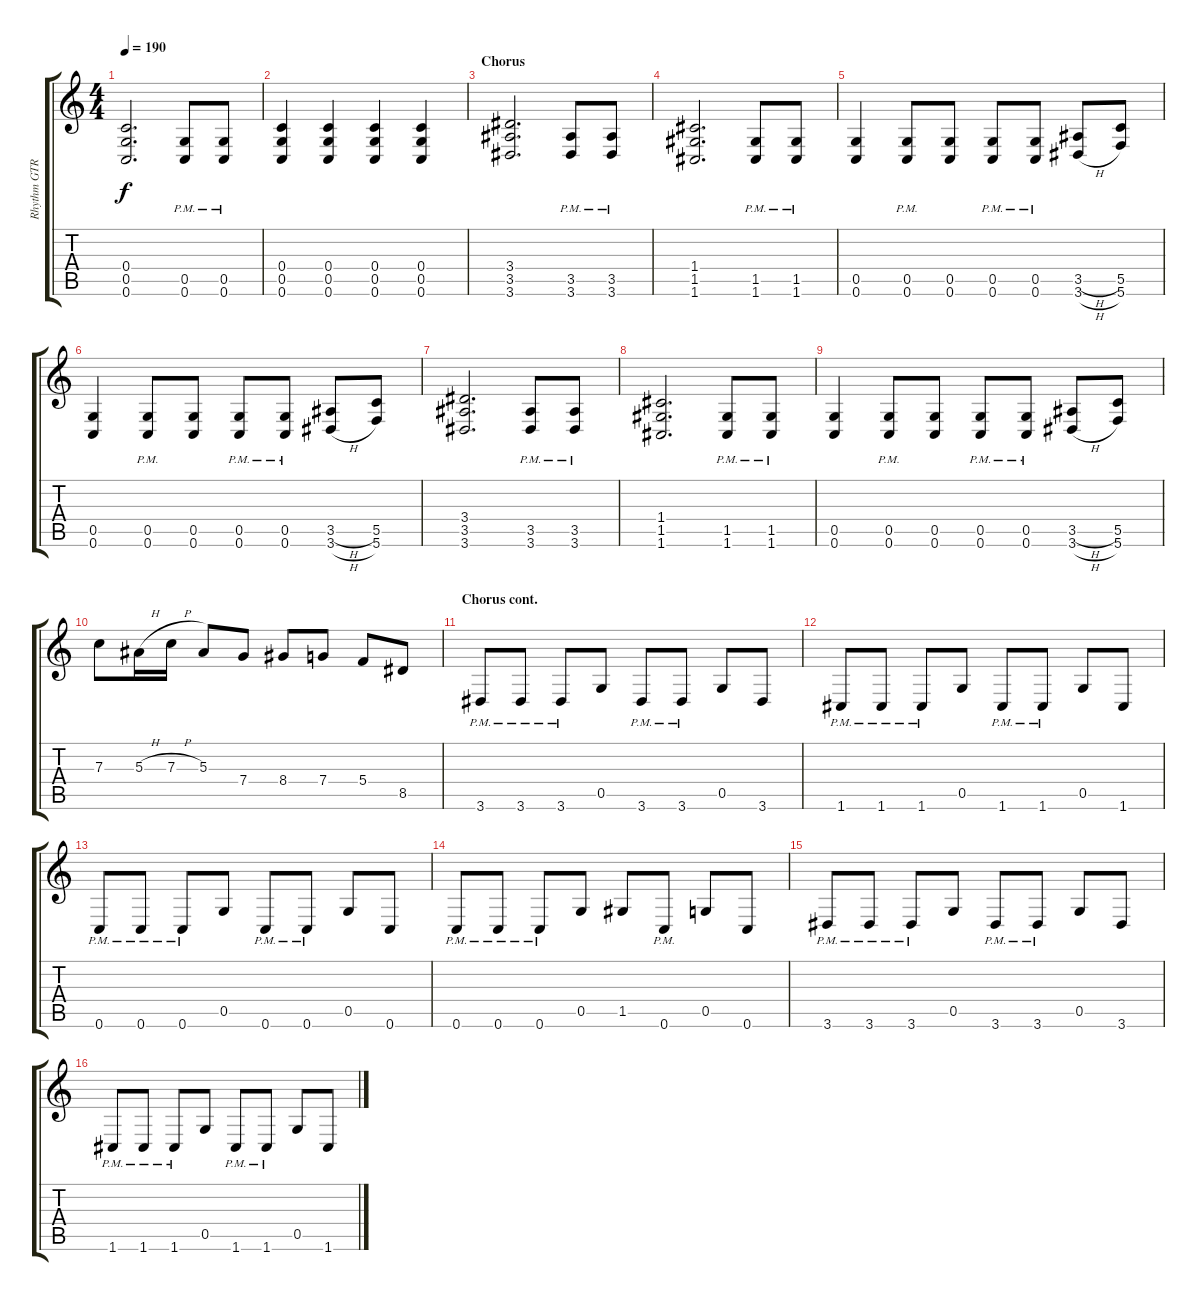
\track ("Rhythm GTR 1" "Rhythm GTR") {instrument overdrivenguitar}
\staff {score tabs}
\tuning (D4 A3 F3 C3 G2 C2) {hide}
\ts (4 4)
\tempo 190
\clef g2
\ks aminor
(0.4 0.5 0.6).2{d dy f} (0.5{pm} 0.6{pm}).8 (0.5{pm} 0.6{pm}).8 |
(0.4 0.5 0.6).4 (0.4 0.5 0.6).4 (0.4 0.5 0.6).4 (0.4 0.5 0.6).4 |
\section ("" "Chorus")
(3.4 3.5 3.6).2{d} (3.5{pm} 3.6{pm}).8 (3.5{pm} 3.6{pm}).8 |
(1.4 1.5 1.6).2{d} (1.5{pm} 1.6{pm}).8 (1.5{pm} 1.6{pm}).8 |
(0.5 0.6).4 (0.5{pm} 0.6{pm}).8 (0.5 0.6).8 (0.5{pm} 0.6{pm}).8 (0.5{pm} 0.6{pm}).8 (3.5{h} 3.6{h}).8 (5.5 5.6).8 |
(0.5 0.6).4 (0.5{pm} 0.6{pm}).8 (0.5 0.6).8 (0.5{pm} 0.6{pm}).8 (0.5{pm} 0.6{pm}).8 (3.5{h} 3.6{h}).8 (5.5 5.6).8 |
(3.4 3.5 3.6).2{d} (3.5{pm} 3.6{pm}).8 (3.5{pm} 3.6{pm}).8 |
(1.4 1.5 1.6).2{d} (1.5{pm} 1.6{pm}).8 (1.5{pm} 1.6{pm}).8 |
(0.5 0.6).4 (0.5{pm} 0.6{pm}).8 (0.5 0.6).8 (0.5{pm} 0.6{pm}).8 (0.5{pm} 0.6{pm}).8 (3.5{h} 3.6{h}).8 (5.5 5.6).8 |
7.3.8 5.3{h}.16 7.3{h}.16 5.3.8 7.4.8 8.4.8 7.4.8 5.4.8 8.5.8 |
\section ("" "Chorus cont.")
3.6{pm}.8 3.6{pm}.8 3.6{pm}.8 0.5.8 3.6{pm}.8 3.6{pm}.8 0.5.8 3.6.8 |
1.6{pm}.8 1.6{pm}.8 1.6{pm}.8 0.5.8 1.6{pm}.8 1.6{pm}.8 0.5.8 1.6.8 |
0.6{pm}.8 0.6{pm}.8 0.6{pm}.8 0.5.8 0.6{pm}.8 0.6{pm}.8 0.5.8 0.6.8 |
0.6{pm}.8 0.6{pm}.8 0.6{pm}.8 0.5.8 1.5.8 0.6{pm}.8 0.5.8 0.6.8 |
3.6{pm}.8 3.6{pm}.8 3.6{pm}.8 0.5.8 3.6{pm}.8 3.6{pm}.8 0.5.8 3.6.8 |
1.6{pm}.8 1.6{pm}.8 1.6{pm}.8 0.5.8 1.6{pm}.8 1.6{pm}.8 0.5.8 1.6.8
